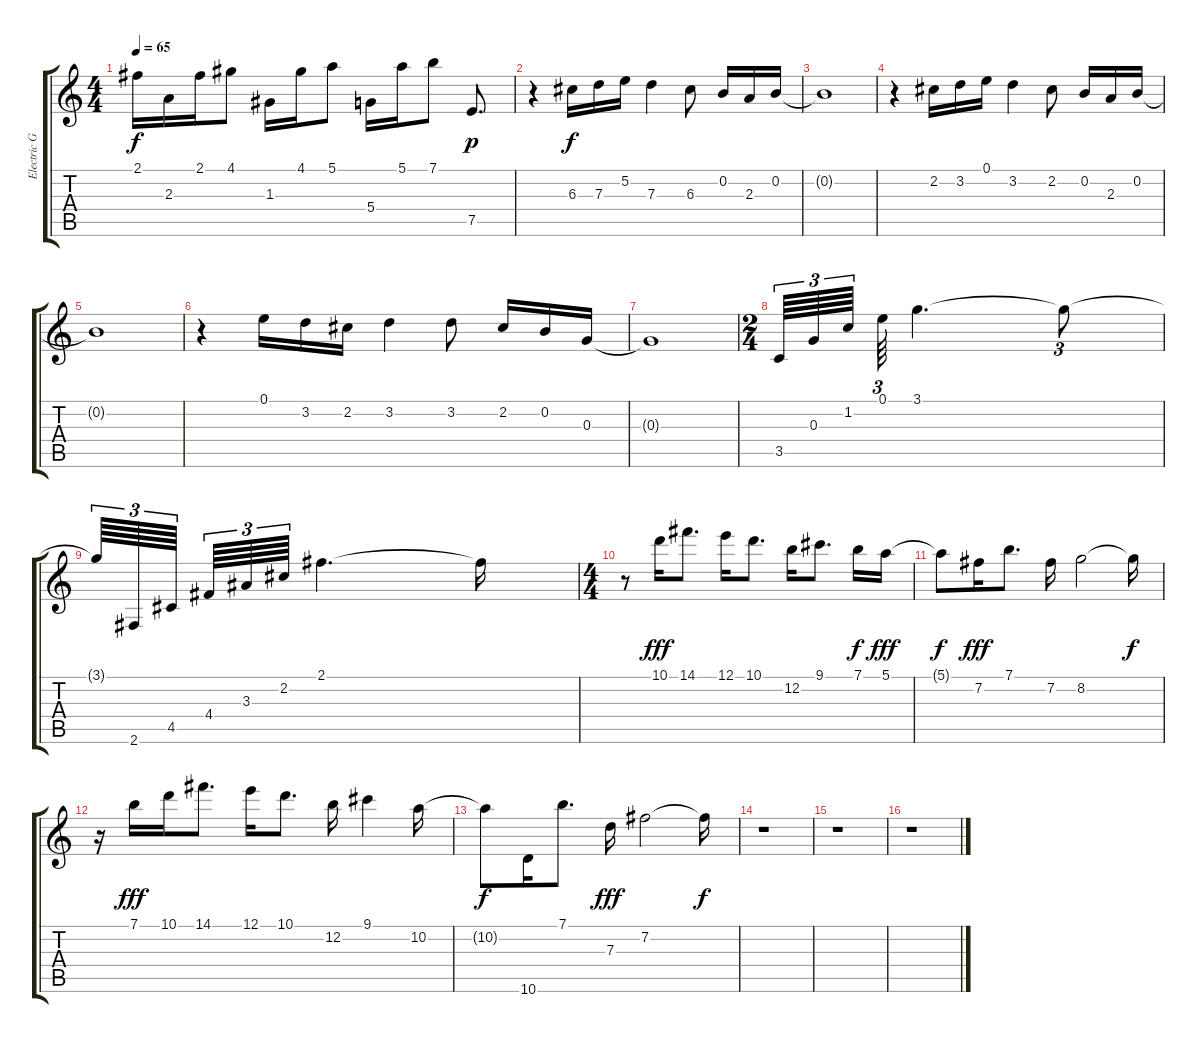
\track ("Electric Guitar (Steve Morse)" "Electric G") {instrument electricguitarjazz}
\staff {score tabs}
\tuning (E4 B3 G3 D3 A2 E2) {hide}
\ts (4 4)
\tempo 65
\clef g2
\ks c
2.1{t}.16{dy f} 2.3.16 2.1.16 4.1.8 1.3.16 4.1.16 5.1.8 5.4.16 5.1.16 7.1.8 7.5.8{d dy p} |
r.4 6.3.16{dy f} 7.3.16 5.2.16 7.3.4 6.3.8 0.2.16 2.3.16 0.2.16 |
0.2{t}.1 |
r.4 2.2.16 3.2.16 0.1.16 3.2.4 2.2.8 0.2.16 2.3.16 0.2.16 |
0.2{t}.1 |
r.4 0.1.16 3.2.16 2.2.16 3.2.4 3.2.8 2.2.16 0.2.16 0.3.16 |
0.3{t}.1 |
\ts (2 4)
3.5.64{tu (3 2)} 0.3.64{tu (3 2)} 1.2.64{tu (3 2) beam splitsecondary} 0.1.64{tu (3 2)} 3.1.4{d} 3.1{t}.8{tu (3 2)} |
3.1{t}.64{tu (3 2)} 2.6.64{tu (3 2)} 4.5.64{tu (3 2) beam splitsecondary} 4.4.64{tu (3 2)} 3.3.64{tu (3 2)} 2.2.64{tu (3 2)} 2.1.4{d} 2.1{t}.16 |
\ts (4 4)
r.8 10.1.16{dy fff} 14.1.8{d} 12.1.16 10.1.8{d} 12.2.16 9.1.8{d} 7.1.16{dy f} 5.1.16{dy fff} |
5.1{t}.8{dy f} 7.2.16{dy fff} 7.1.8{d} 7.2.16 8.2.2 8.2{t}.16{dy f} |
r.16 7.1.16{dy fff} 10.1.16 14.1.8{d} 12.1.16 10.1.8{d} 12.2.16 9.1.4 10.2.16 |
10.2{t}.8{dy f} 10.6.16 7.1.8{d} 7.3.16{dy fff} 7.2.2 7.2{t}.16{dy f} |
r.1 |
r.1 |
r.1
